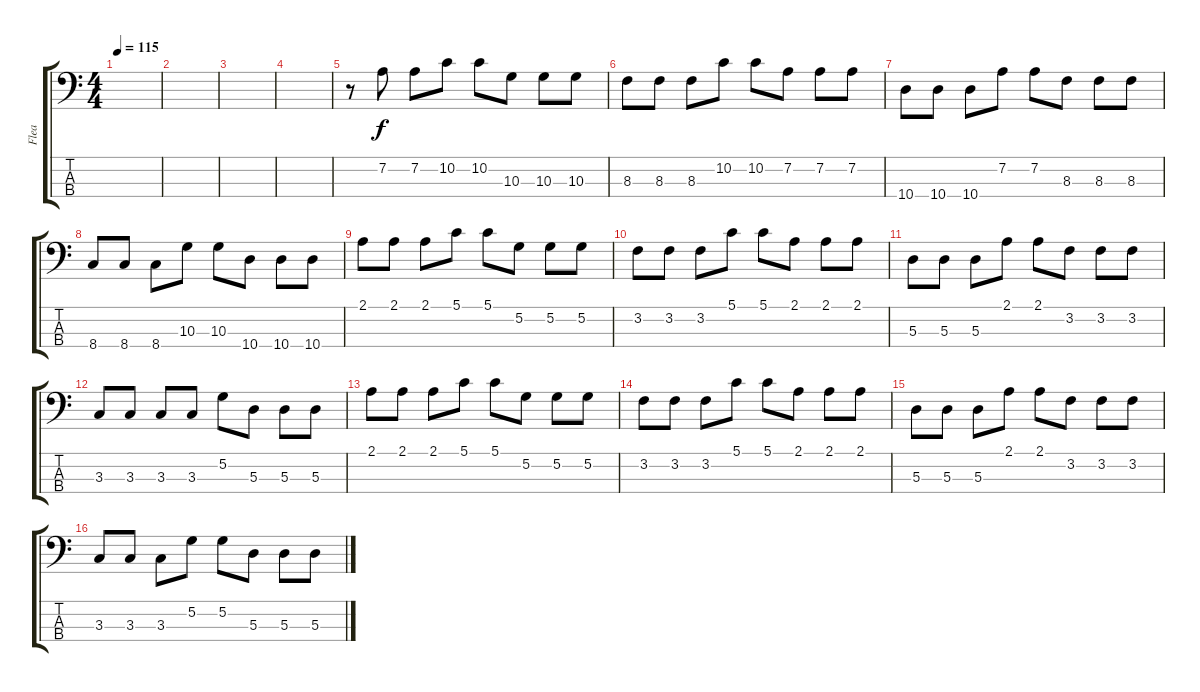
\track ("Flea" "Flea") {instrument electricbassfinger}
\staff {score tabs}
\tuning (G2 D2 A1 E1) {hide}
\ts (4 4)
\tempo 115
\clef f4
\ks c
|
|
|
|
r.8 7.2.8 7.2.8 10.2.8 10.2.8 10.3.8 10.3.8 10.3.8 |
8.3.8 8.3.8 8.3.8 10.2.8 10.2.8 7.2.8 7.2.8 7.2.8 |
10.4.8 10.4.8 10.4.8 7.2.8 7.2.8 8.3.8 8.3.8 8.3.8 |
8.4.8 8.4.8 8.4.8 10.3.8 10.3.8 10.4.8 10.4.8 10.4.8 |
2.1.8 2.1.8 2.1.8 5.1.8 5.1.8 5.2.8 5.2.8 5.2.8 |
3.2.8 3.2.8 3.2.8 5.1.8 5.1.8 2.1.8 2.1.8 2.1.8 |
5.3.8 5.3.8 5.3.8 2.1.8 2.1.8 3.2.8 3.2.8 3.2.8 |
3.3.8 3.3.8 3.3.8 3.3.8 5.2.8 5.3.8 5.3.8 5.3.8 |
2.1.8 2.1.8 2.1.8 5.1.8 5.1.8 5.2.8 5.2.8 5.2.8 |
3.2.8 3.2.8 3.2.8 5.1.8 5.1.8 2.1.8 2.1.8 2.1.8 |
5.3.8 5.3.8 5.3.8 2.1.8 2.1.8 3.2.8 3.2.8 3.2.8 |
3.3.8 3.3.8 3.3.8 5.2.8 5.2.8 5.3.8 5.3.8 5.3.8
